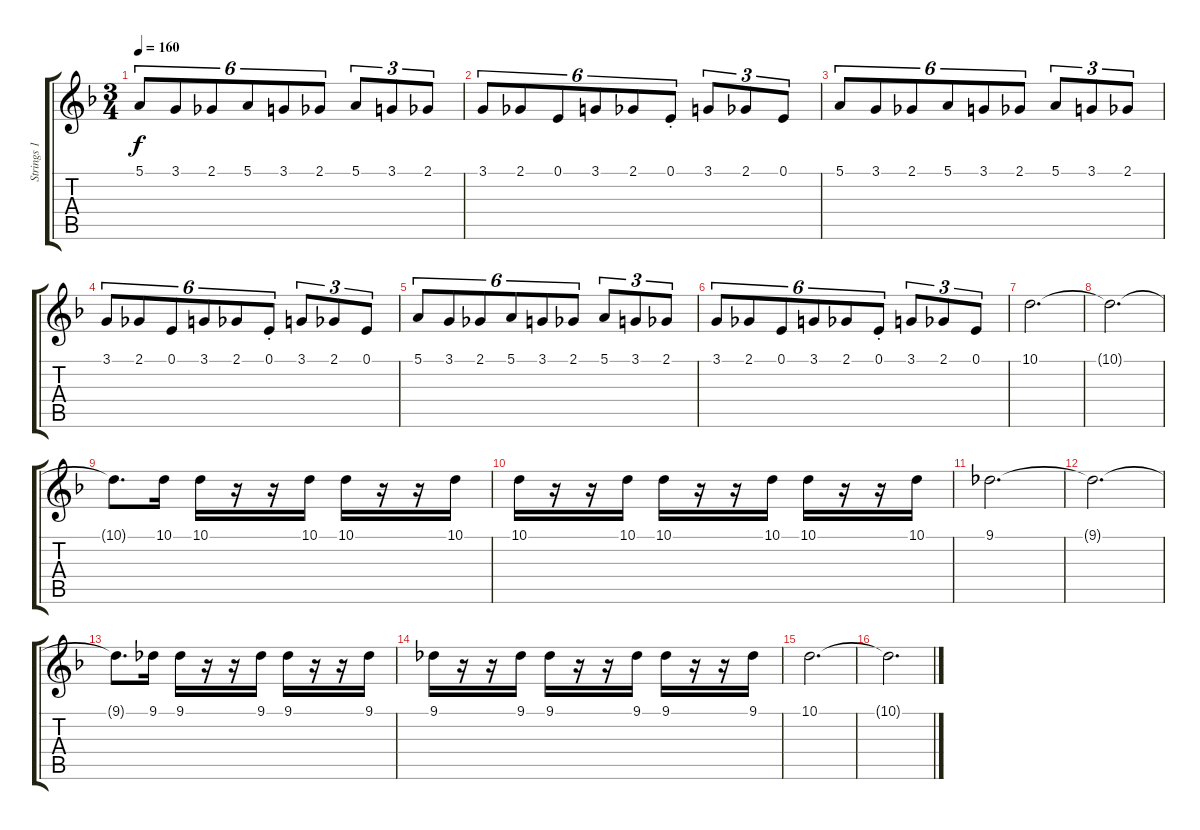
\track ("Strings 1" "Strings 1") {instrument stringensemble1}
\staff {score tabs}
\tuning (E4 B3 G3 D3 A2 E2) {hide}
\ts (3 4)
\tempo 160
\clef g2
\ks f
5.1.8{tu (6 4) dy f} 3.1.8{tu (6 4)} 2.1.8{tu (6 4)} 5.1.8{tu (6 4)} 3.1.8{tu (6 4)} 2.1.8{tu (6 4)} 5.1.8{tu (3 2)} 3.1.8{tu (3 2)} 2.1.8{tu (3 2)} |
3.1.8{tu (6 4)} 2.1.8{tu (6 4)} 0.1.8{tu (6 4)} 3.1.8{tu (6 4)} 2.1.8{tu (6 4)} 0.1{st}.8{tu (6 4)} 3.1.8{tu (3 2)} 2.1.8{tu (3 2)} 0.1.8{tu (3 2)} |
5.1.8{tu (6 4)} 3.1.8{tu (6 4)} 2.1.8{tu (6 4)} 5.1.8{tu (6 4)} 3.1.8{tu (6 4)} 2.1.8{tu (6 4)} 5.1.8{tu (3 2)} 3.1.8{tu (3 2)} 2.1.8{tu (3 2)} |
3.1.8{tu (6 4)} 2.1.8{tu (6 4)} 0.1.8{tu (6 4)} 3.1.8{tu (6 4)} 2.1.8{tu (6 4)} 0.1{st}.8{tu (6 4)} 3.1.8{tu (3 2)} 2.1.8{tu (3 2)} 0.1.8{tu (3 2)} |
5.1.8{tu (6 4)} 3.1.8{tu (6 4)} 2.1.8{tu (6 4)} 5.1.8{tu (6 4)} 3.1.8{tu (6 4)} 2.1.8{tu (6 4)} 5.1.8{tu (3 2)} 3.1.8{tu (3 2)} 2.1.8{tu (3 2)} |
3.1.8{tu (6 4)} 2.1.8{tu (6 4)} 0.1.8{tu (6 4)} 3.1.8{tu (6 4)} 2.1.8{tu (6 4)} 0.1{st}.8{tu (6 4)} 3.1.8{tu (3 2)} 2.1.8{tu (3 2)} 0.1.8{tu (3 2)} |
10.1.2{d} |
10.1{t}.2{d} |
10.1{t}.8{d} 10.1.16 10.1.16 r.16 r.16 10.1.16 10.1.16 r.16 r.16 10.1.16 |
10.1.16 r.16 r.16 10.1.16 10.1.16 r.16 r.16 10.1.16 10.1.16 r.16 r.16 10.1.16 |
9.1.2{d} |
9.1{t}.2{d} |
9.1{t}.8{d} 9.1.16 9.1.16 r.16 r.16 9.1.16 9.1.16 r.16 r.16 9.1.16 |
9.1.16 r.16 r.16 9.1.16 9.1.16 r.16 r.16 9.1.16 9.1.16 r.16 r.16 9.1.16 |
10.1.2{d} |
10.1{t}.2{d}
